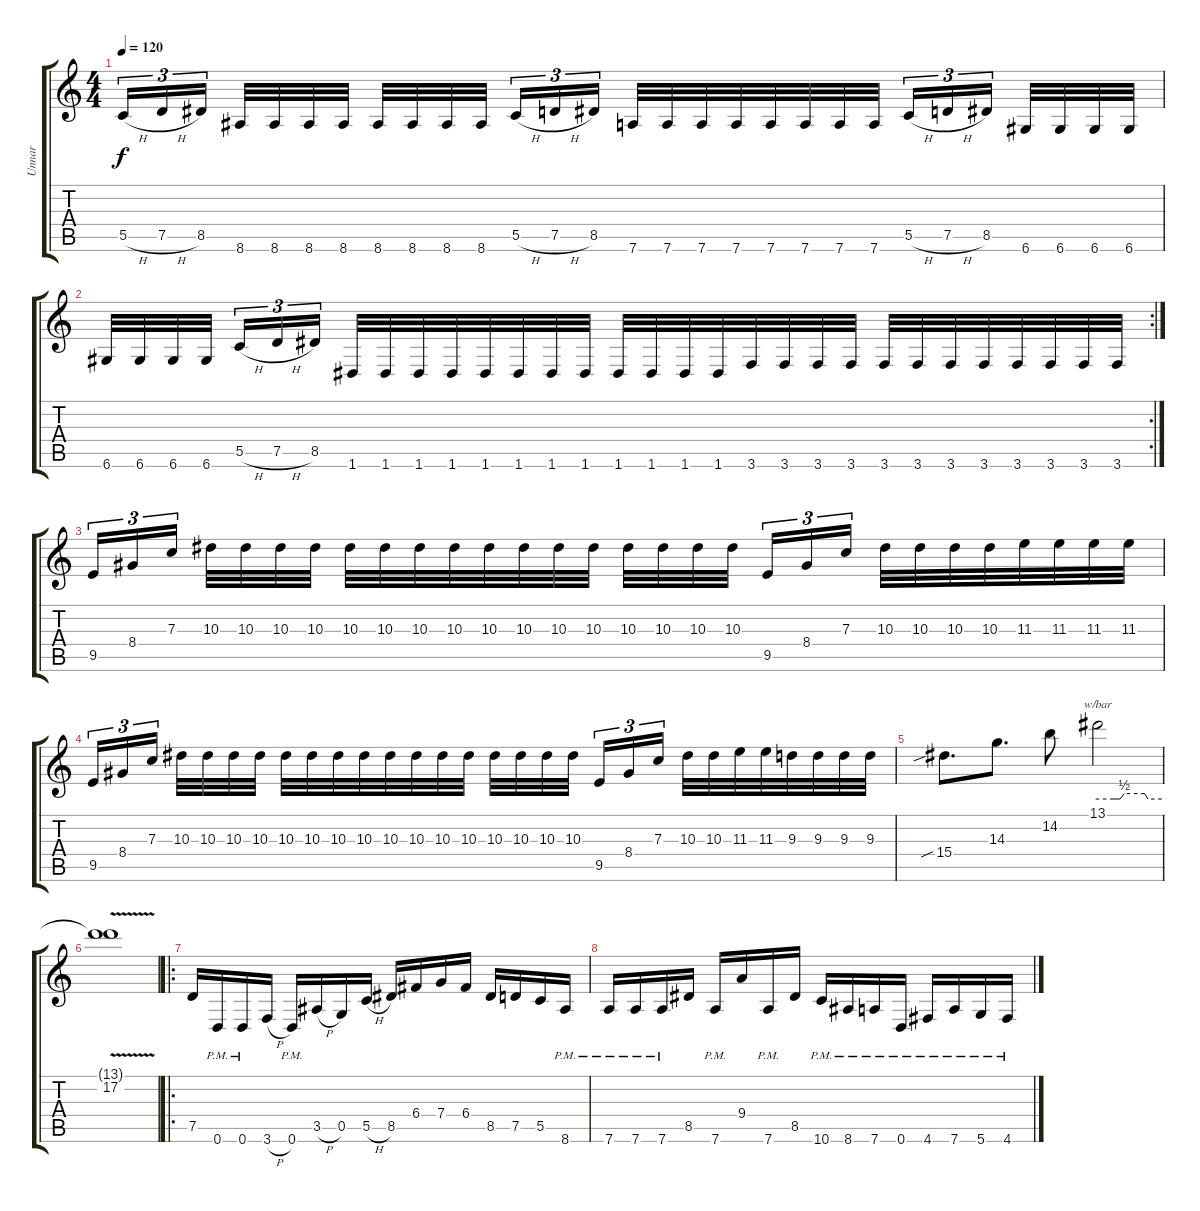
\track ("Unnar" "Unnar") {instrument distortionguitar}
\staff {score tabs}
\tuning (D4 A3 F3 C3 G2 D2) {hide}
\ts (4 4)
\tempo 120
\clef g2
\ks c
5.5{h}.16{tu (3 2) dy f} 7.5{h}.16{tu (3 2)} 8.5.16{tu (3 2) beam splitsecondary} 8.6.32 8.6.32 8.6.32 8.6.32 8.6.32 8.6.32 8.6.32 8.6.32{beam splitsecondary} 5.5{h}.16{tu (3 2)} 7.5{h}.16{tu (3 2)} 8.5.16{tu (3 2)} 7.6.32 7.6.32 7.6.32 7.6.32 7.6.32 7.6.32 7.6.32 7.6.32 5.5{h}.16{tu (3 2)} 7.5{h}.16{tu (3 2)} 8.5.16{tu (3 2) beam splitsecondary} 6.6.32 6.6.32 6.6.32 6.6.32 |
\rc 2
6.6.32 6.6.32 6.6.32 6.6.32{beam splitsecondary} 5.5{h}.16{tu (3 2)} 7.5{h}.16{tu (3 2)} 8.5.16{tu (3 2)} 1.6.32 1.6.32 1.6.32 1.6.32 1.6.32 1.6.32 1.6.32 1.6.32 1.6.32 1.6.32 1.6.32 1.6.32 3.6.32 3.6.32 3.6.32 3.6.32 3.6.32 3.6.32 3.6.32 3.6.32 3.6.32 3.6.32 3.6.32 3.6.32 |
9.5.16{tu (3 2)} 8.4.16{tu (3 2)} 7.3.16{tu (3 2) beam splitsecondary} 10.3.32 10.3.32 10.3.32 10.3.32 10.3.32 10.3.32 10.3.32 10.3.32 10.3.32 10.3.32 10.3.32 10.3.32 10.3.32 10.3.32 10.3.32 10.3.32{beam splitsecondary} 9.5.16{tu (3 2)} 8.4.16{tu (3 2)} 7.3.16{tu (3 2)} 10.3.32 10.3.32 10.3.32 10.3.32 11.3.32 11.3.32 11.3.32 11.3.32 |
9.5.16{tu (3 2)} 8.4.16{tu (3 2)} 7.3.16{tu (3 2) beam splitsecondary} 10.3.32 10.3.32 10.3.32 10.3.32 10.3.32 10.3.32 10.3.32 10.3.32 10.3.32 10.3.32 10.3.32 10.3.32 10.3.32 10.3.32 10.3.32 10.3.32{beam splitsecondary} 9.5.16{tu (3 2)} 8.4.16{tu (3 2)} 7.3.16{tu (3 2)} 10.3.32 10.3.32 11.3.32 11.3.32 9.3.32 9.3.32 9.3.32 9.3.32 |
15.4{sib}.8{d} 14.3.8{d} 14.2.8 13.1.2{tbe (custom default 0 0 15 0 19 0 21 0 25 2 44 2 47 0 60 0)} |
(13.1{v t} 17.2{v}).1 |
\ro
7.5.16 0.6{pm}.16 0.6{pm}.16 3.6{h}.16 0.6{pm}.16 3.5{h}.16 0.5.16 5.5{h}.16 8.5.16 6.4.16 7.4.16 6.4.16 8.5.16 7.5.16 5.5.16 8.6{pm}.16 |
7.6{pm}.16 7.6{pm}.16 7.6{pm}.16 8.5.16 7.6{pm}.16 9.4.16 7.6{pm}.16 8.5.16 10.6{pm}.16 8.6{pm}.16 7.6{pm}.16 0.6{pm}.16 4.6{pm}.16 7.6{pm}.16 5.6{pm}.16 4.6{pm}.16
